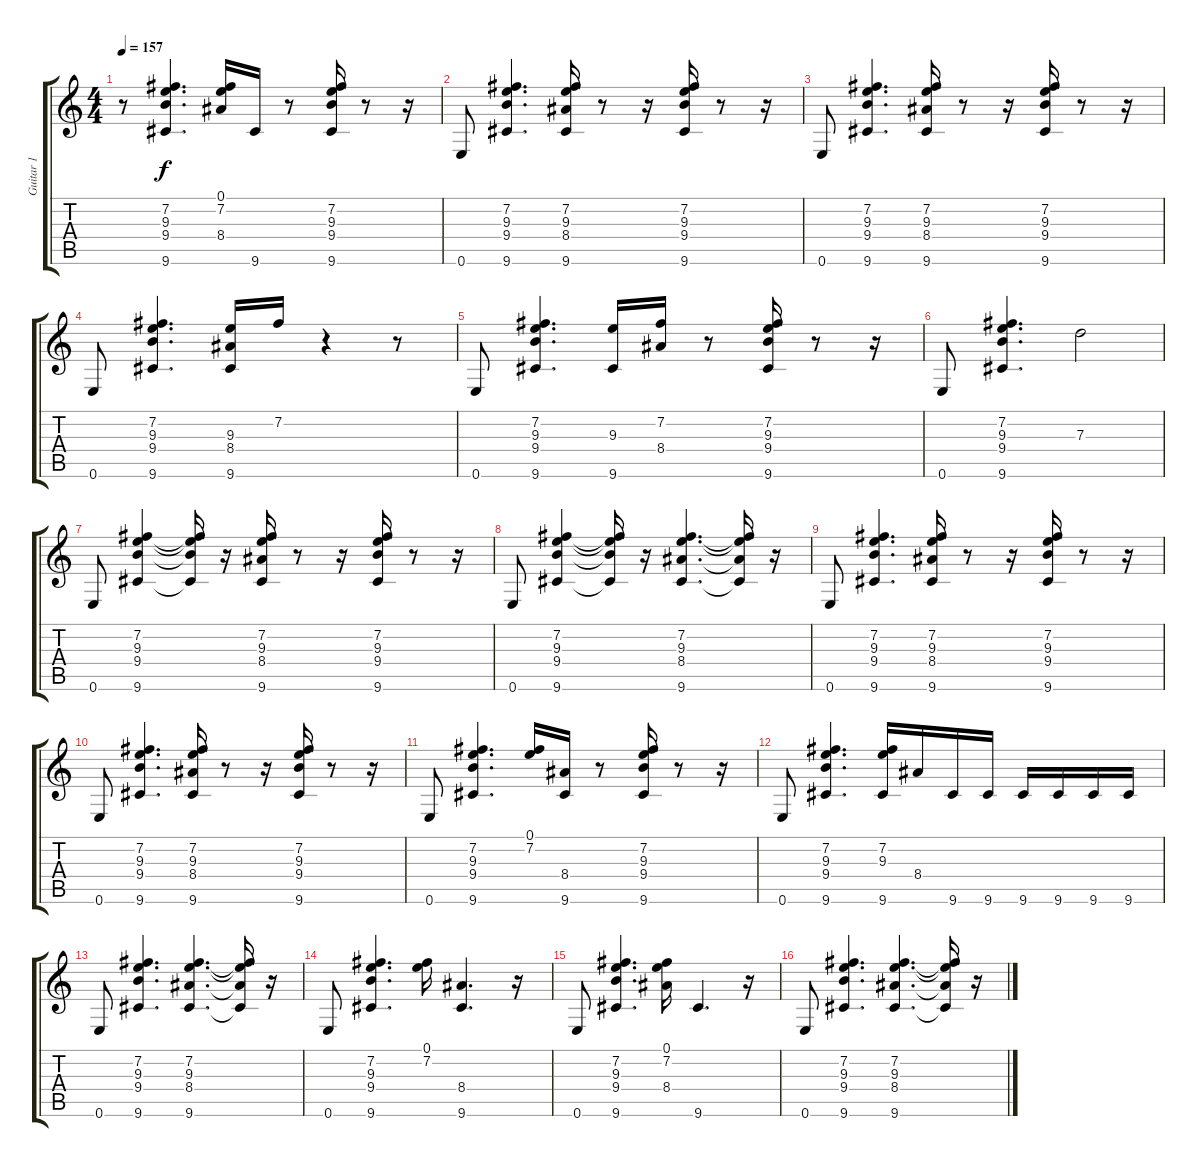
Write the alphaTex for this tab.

\track ("Guitar 1" "Guitar 1") {instrument electricguitarclean}
\staff {score tabs}
\tuning (E4 B3 G3 D3 A2 E2) {hide}
\ts (4 4)
\tempo 157
\clef g2
\ks c
r.8{dy f} (7.2 9.3 9.4 9.6).4{d} (0.1 7.2 8.4).16 9.6.16 r.8 (7.2 9.3 9.4 9.6).16 r.8 r.16 |
0.6.8 (7.2 9.3 9.4 9.6).4{d} (7.2 9.3 8.4 9.6).16 r.8 r.16 (7.2 9.3 9.4 9.6).16 r.8 r.16 |
0.6.8 (7.2 9.3 9.4 9.6).4{d} (7.2 9.3 8.4 9.6).16 r.8 r.16 (7.2 9.3 9.4 9.6).16 r.8 r.16 |
0.6.8 (7.2 9.3 9.4 9.6).4{d} (9.3 8.4 9.6).16 7.2.16 r.4 r.8 |
0.6.8 (7.2 9.3 9.4 9.6).4{d} (9.3 9.6).16 (7.2 8.4).16 r.8 (7.2 9.3 9.4 9.6).16 r.8 r.16 |
0.6.8 (7.2 9.3 9.4 9.6).4{d} 7.3.2 |
0.6.8 (7.2 9.3 9.4 9.6).4 (7.2{t} 9.3{t} 9.4{t} 9.6{t}).16 r.16 (7.2 9.3 8.4 9.6).16 r.8 r.16 (7.2 9.3 9.4 9.6).16 r.8 r.16 |
0.6.8 (7.2 9.3 9.4 9.6).4 (7.2{t} 9.3{t} 9.4{t} 9.6{t}).16 r.16 (7.2 9.3 8.4 9.6).4{d} (7.2{t} 9.3{t} 8.4{t} 9.6{t}).16 r.16 |
0.6.8 (7.2 9.3 9.4 9.6).4{d} (7.2 9.3 8.4 9.6).16 r.8 r.16 (7.2 9.3 9.4 9.6).16 r.8 r.16 |
0.6.8 (7.2 9.3 9.4 9.6).4{d} (7.2 9.3 8.4 9.6).16 r.8 r.16 (7.2 9.3 9.4 9.6).16 r.8 r.16 |
0.6.8 (7.2 9.3 9.4 9.6).4{d} (0.1 7.2).16 (8.4 9.6).16 r.8 (7.2 9.3 9.4 9.6).16 r.8 r.16 |
0.6.8 (7.2 9.3 9.4 9.6).4{d} (7.2 9.3 9.6).16 8.4.16 9.6.16 9.6.16 9.6.16 9.6.16 9.6.16 9.6.16 |
0.6.8 (7.2 9.3 9.4 9.6).4{d} (7.2 9.3 8.4 9.6).4{d} (7.2{t} 9.3{t} 8.4{t} 9.6{t}).16 r.16 |
0.6.8 (7.2 9.3 9.4 9.6).4{d} (0.1 7.2).16 (8.4 9.6).4{d} r.16 |
0.6.8 (7.2 9.3 9.4 9.6).4{d} (0.1 7.2 8.4).16 9.6.4{d} r.16 |
0.6.8 (7.2 9.3 9.4 9.6).4{d} (7.2 9.3 8.4 9.6).4{d} (7.2{t} 9.3{t} 8.4{t} 9.6{t}).16 r.16
